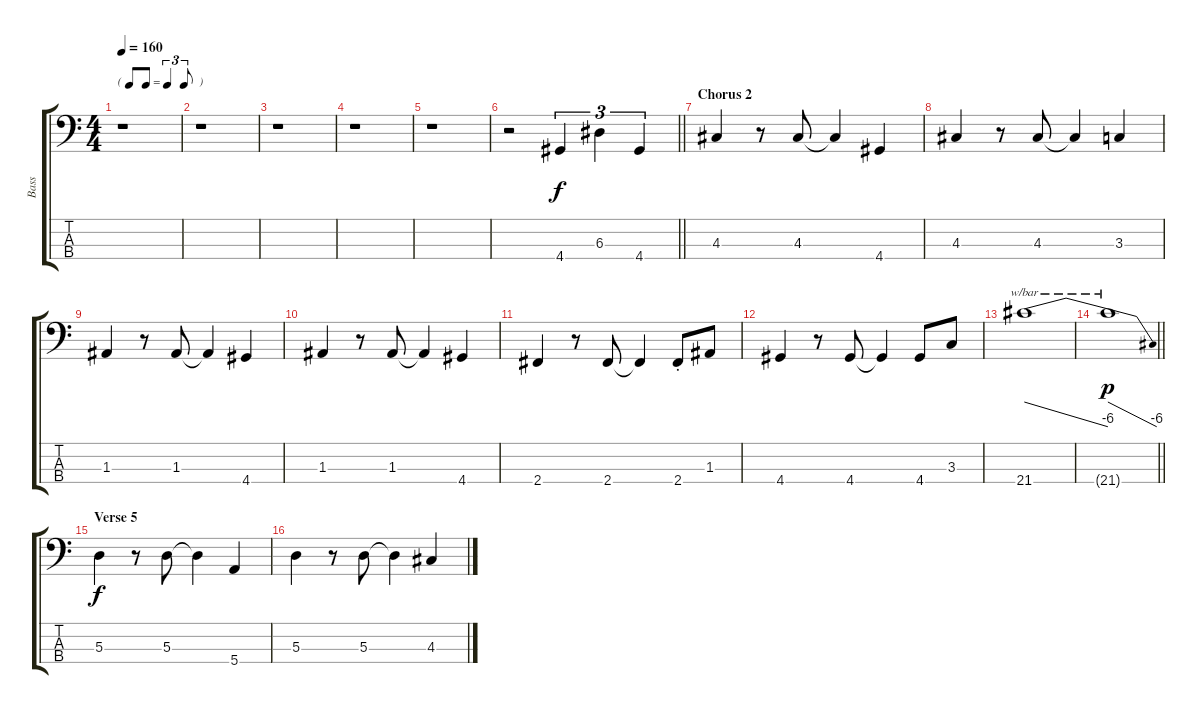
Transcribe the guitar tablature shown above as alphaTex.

\track ("Bass" "Bass") {instrument electricbassfinger}
\staff {score tabs}
\tuning (G2 D2 A1 E1) {hide}
\ts (4 4)
\tf triplet8th
\tempo 160
\clef f4
\ks c
r.1{dy f} |
r.1 |
r.1 |
r.1 |
r.1 |
\barLineRight lightlight
r.2 4.4.4{tu (3 2)} 6.3.4{tu (3 2)} 4.4.4{tu (3 2)} |
\section ("" "Chorus 2")
4.3.4 r.8 4.3.8 4.3{t}.4 4.4.4 |
4.3.4 r.8 4.3.8 4.3{t}.4 3.3.4 |
1.3.4 r.8 1.3.8 1.3{t}.4 4.4.4 |
1.3.4 r.8 1.3.8 1.3{t}.4 4.4.4 |
2.4.4 r.8 2.4.8 2.4{t}.4 2.4{st}.8 1.3.8 |
4.4.4 r.8 4.4.8 4.4{t}.4 4.4.8 3.3.8 |
21.4.1{tbe (dive default 0 0 60 -24)} |
\barLineRight lightlight
21.4{t}.1{tbe (dive default 0 0 60 -24) dy p} |
\section ("" "Verse 5")
5.3.4{dy f} r.8 5.3.8 5.3{t}.4 5.4.4 |
5.3.4 r.8 5.3.8 5.3{t}.4 4.3.4
